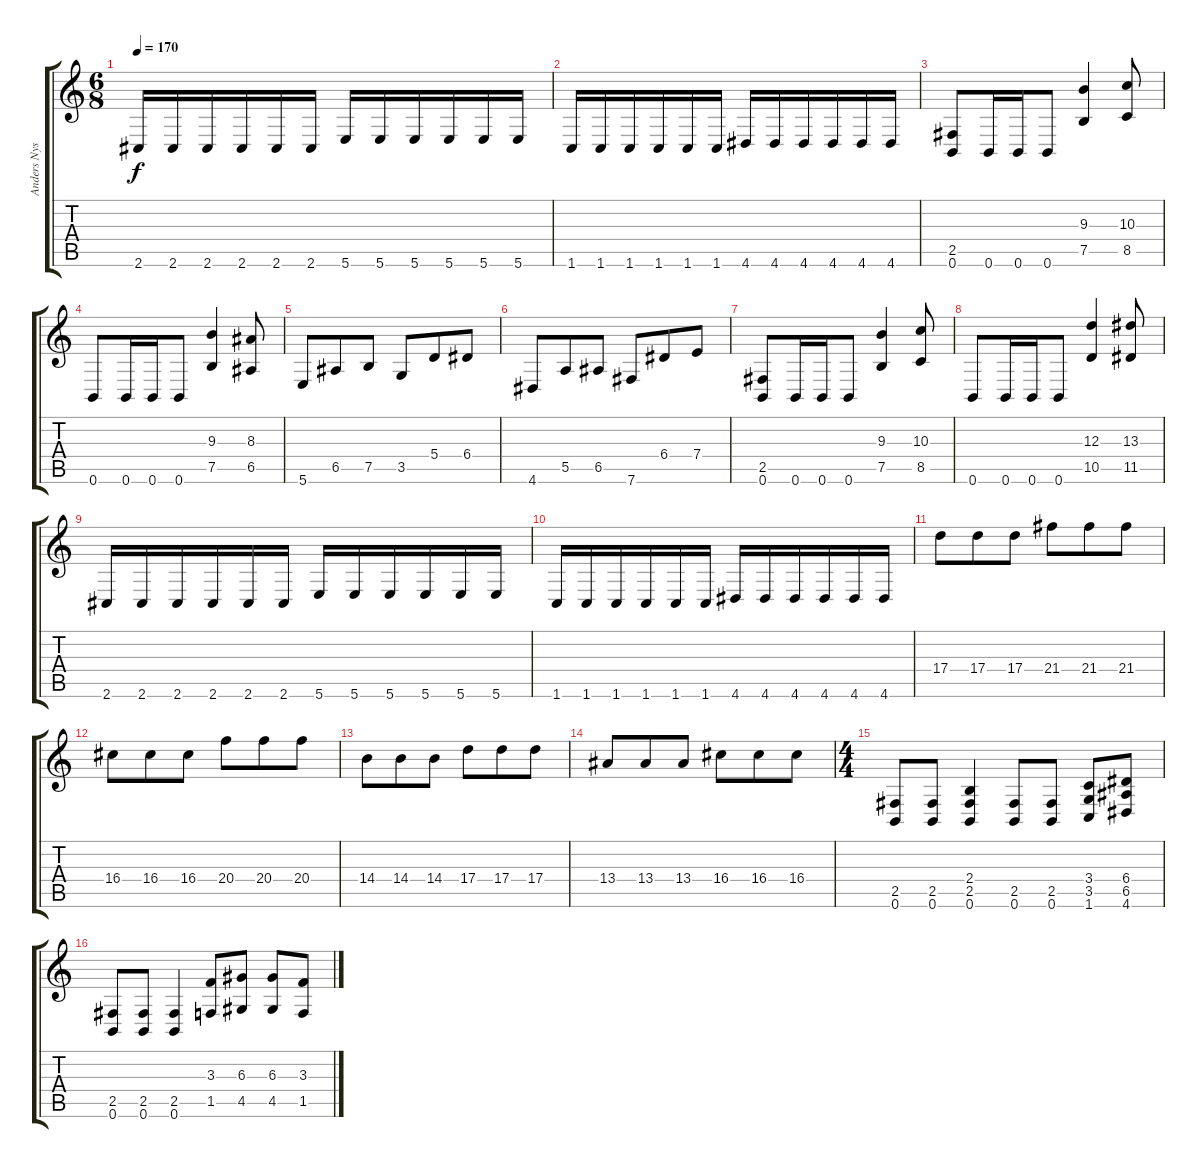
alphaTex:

\track ("Anders Nystrom" "Anders Nys") {instrument distortionguitar}
\staff {score tabs}
\tuning (B3 Gb3 D3 A2 E2 B1) {hide}
\ts (6 8)
\tempo 170
\clef g2
\ks c
2.6.16{dy f} 2.6.16 2.6.16 2.6.16 2.6.16 2.6.16 5.6.16 5.6.16 5.6.16 5.6.16 5.6.16 5.6.16 |
1.6.16 1.6.16 1.6.16 1.6.16 1.6.16 1.6.16 4.6.16 4.6.16 4.6.16 4.6.16 4.6.16 4.6.16 |
(2.5 0.6).8 0.6.16 0.6.16 0.6.8 (9.3 7.5).4 (10.3 8.5).8 |
0.6.8 0.6.16 0.6.16 0.6.8 (9.3 7.5).4 (8.3 6.5).8 |
5.6.8 6.5.8 7.5.8 3.5.8 5.4.8 6.4.8 |
4.6.8 5.5.8 6.5.8 7.6.8 6.4.8 7.4.8 |
(2.5 0.6).8 0.6.16 0.6.16 0.6.8 (9.3 7.5).4 (10.3 8.5).8 |
0.6.8 0.6.16 0.6.16 0.6.8 (12.3 10.5).4 (13.3 11.5).8 |
2.6.16 2.6.16 2.6.16 2.6.16 2.6.16 2.6.16 5.6.16 5.6.16 5.6.16 5.6.16 5.6.16 5.6.16 |
1.6.16 1.6.16 1.6.16 1.6.16 1.6.16 1.6.16 4.6.16 4.6.16 4.6.16 4.6.16 4.6.16 4.6.16 |
17.4.8 17.4.8 17.4.8 21.4.8 21.4.8 21.4.8 |
16.4.8 16.4.8 16.4.8 20.4.8 20.4.8 20.4.8 |
14.4.8 14.4.8 14.4.8 17.4.8 17.4.8 17.4.8 |
13.4.8 13.4.8 13.4.8 16.4.8 16.4.8 16.4.8 |
\ts (4 4)
(2.5 0.6).8 (2.5 0.6).8 (2.4 2.5 0.6).4 (2.5 0.6).8 (2.5 0.6).8 (3.4 3.5 1.6).8 (6.4 6.5 4.6).8 |
(2.5 0.6).8 (2.5 0.6).8 (2.5 0.6).4 (3.3 1.5).8 (6.3 4.5).8 (6.3 4.5).8 (3.3 1.5).8
